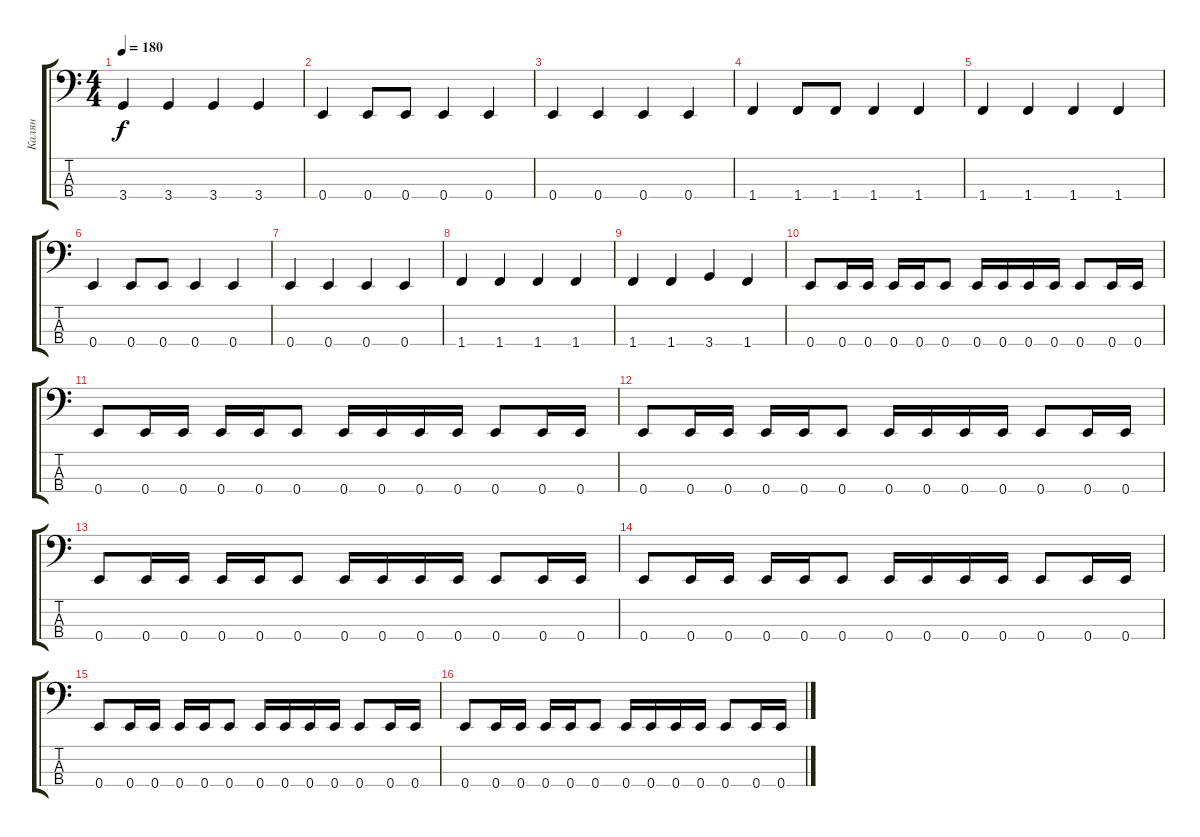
\track ("Калян" "Калян") {instrument slapbass1}
\staff {score tabs}
\tuning (G2 D2 A1 E1) {hide}
\ts (4 4)
\tempo 180
\clef f4
\ks c
3.4.4{dy f} 3.4.4 3.4.4 3.4.4 |
0.4.4 0.4.8 0.4.8 0.4.4 0.4.4 |
0.4.4 0.4.4 0.4.4 0.4.4 |
1.4.4 1.4.8 1.4.8 1.4.4 1.4.4 |
1.4.4 1.4.4 1.4.4 1.4.4 |
0.4.4 0.4.8 0.4.8 0.4.4 0.4.4 |
0.4.4 0.4.4 0.4.4 0.4.4 |
1.4.4 1.4.4 1.4.4 1.4.4 |
1.4.4 1.4.4 3.4.4 1.4.4 |
0.4.8 0.4.16 0.4.16 0.4.16 0.4.16 0.4.8 0.4.16 0.4.16 0.4.16 0.4.16 0.4.8 0.4.16 0.4.16 |
0.4.8 0.4.16 0.4.16 0.4.16 0.4.16 0.4.8 0.4.16 0.4.16 0.4.16 0.4.16 0.4.8 0.4.16 0.4.16 |
0.4.8 0.4.16 0.4.16 0.4.16 0.4.16 0.4.8 0.4.16 0.4.16 0.4.16 0.4.16 0.4.8 0.4.16 0.4.16 |
0.4.8 0.4.16 0.4.16 0.4.16 0.4.16 0.4.8 0.4.16 0.4.16 0.4.16 0.4.16 0.4.8 0.4.16 0.4.16 |
0.4.8 0.4.16 0.4.16 0.4.16 0.4.16 0.4.8 0.4.16 0.4.16 0.4.16 0.4.16 0.4.8 0.4.16 0.4.16 |
0.4.8 0.4.16 0.4.16 0.4.16 0.4.16 0.4.8 0.4.16 0.4.16 0.4.16 0.4.16 0.4.8 0.4.16 0.4.16 |
0.4.8 0.4.16 0.4.16 0.4.16 0.4.16 0.4.8 0.4.16 0.4.16 0.4.16 0.4.16 0.4.8 0.4.16 0.4.16
